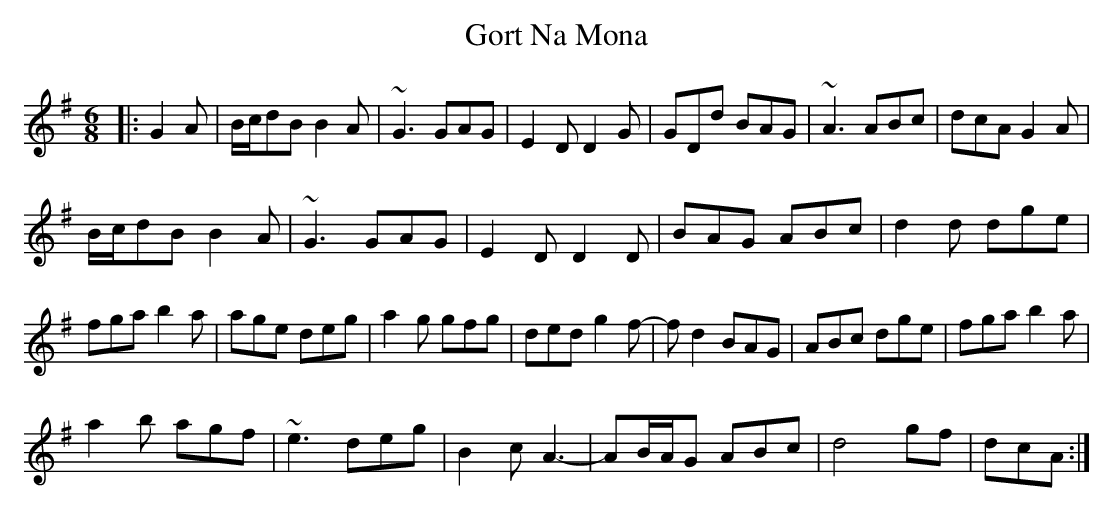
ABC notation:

X:1
T: Gort Na Mona
M: 6/8
L: 1/8
K: Gmaj
|:G2A|B/c/dB B2A|~G3 GAG|E2D D2G|GDd BAG|~A3 ABc|dcA G2A|
B/c/dB B2A|~G3 GAG|E2D D2D|BAG ABc|d2d dge|
fga b2a|age deg|a2g gfg|ded g2f-|fd2 BAG|ABc dge|fga b2a|
a2b agf|~e3 deg|B2c A3-|AB/A/G ABc|d4 gf|dcA:|
